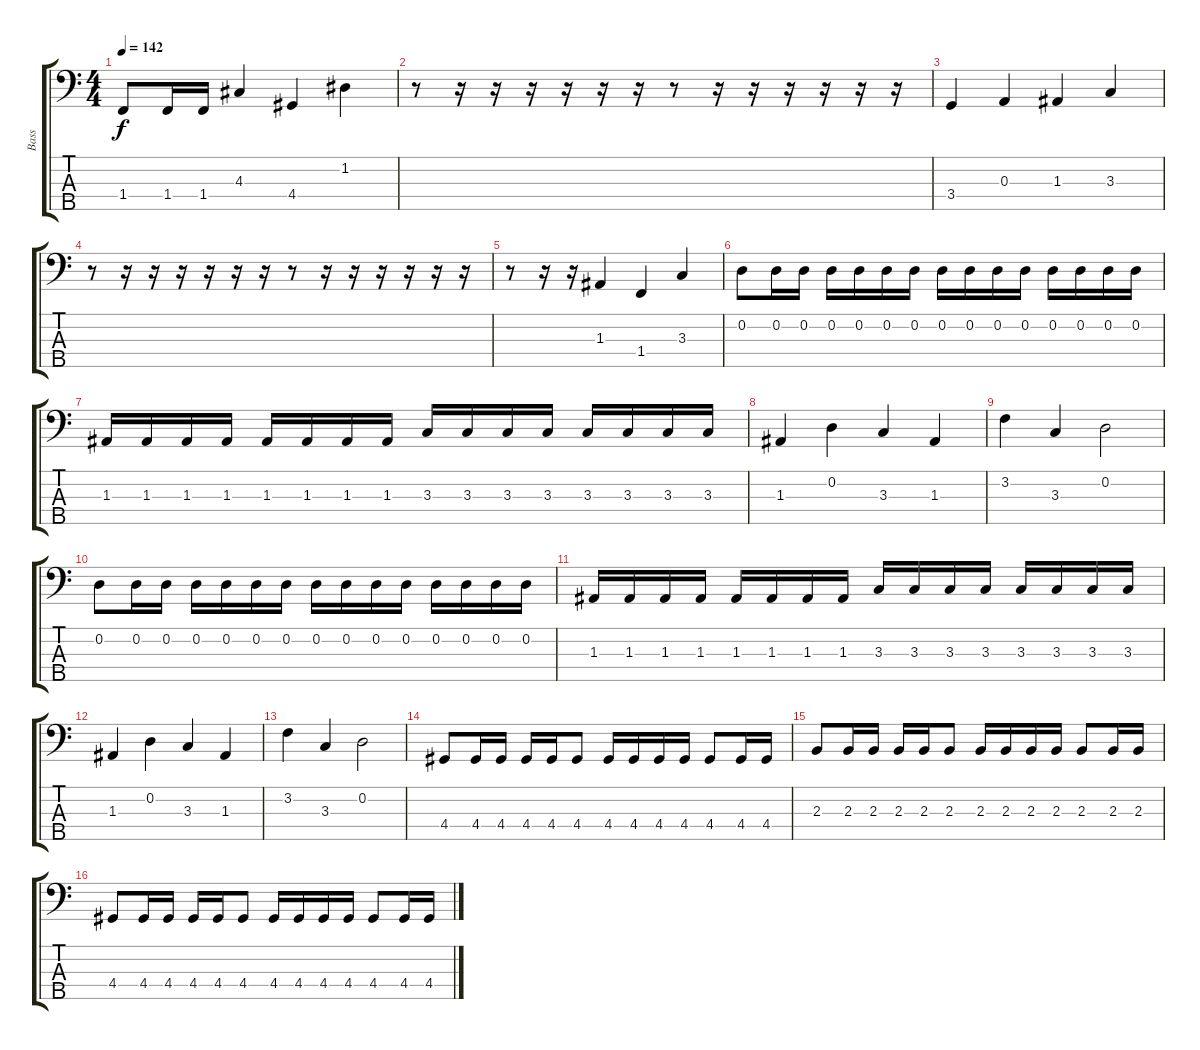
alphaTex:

\track ("Bass" "Bass") {instrument electricbasspick}
\staff {score tabs}
\tuning (G2 D2 A1 E1 B0) {hide}
\ts (4 4)
\tempo 142
\clef f4
\ks c
1.4.8{dy f} 1.4.16 1.4.16 4.3.4 4.4.4 1.2.4 |
r.8 r.16 r.16 r.16 r.16 r.16 r.16 r.8 r.16 r.16 r.16 r.16 r.16 r.16 |
3.4.4 0.3.4 1.3.4 3.3.4 |
r.8 r.16 r.16 r.16 r.16 r.16 r.16 r.8 r.16 r.16 r.16 r.16 r.16 r.16 |
r.8 r.16 r.16 1.3.4 1.4.4 3.3.4 |
0.2.8 0.2.16 0.2.16 0.2.16 0.2.16 0.2.16 0.2.16 0.2.16 0.2.16 0.2.16 0.2.16 0.2.16 0.2.16 0.2.16 0.2.16 |
1.3.16 1.3.16 1.3.16 1.3.16 1.3.16 1.3.16 1.3.16 1.3.16 3.3.16 3.3.16 3.3.16 3.3.16 3.3.16 3.3.16 3.3.16 3.3.16 |
1.3.4 0.2.4 3.3.4 1.3.4 |
3.2.4 3.3.4 0.2.2 |
0.2.8 0.2.16 0.2.16 0.2.16 0.2.16 0.2.16 0.2.16 0.2.16 0.2.16 0.2.16 0.2.16 0.2.16 0.2.16 0.2.16 0.2.16 |
1.3.16 1.3.16 1.3.16 1.3.16 1.3.16 1.3.16 1.3.16 1.3.16 3.3.16 3.3.16 3.3.16 3.3.16 3.3.16 3.3.16 3.3.16 3.3.16 |
1.3.4 0.2.4 3.3.4 1.3.4 |
3.2.4 3.3.4 0.2.2 |
4.4.8 4.4.16 4.4.16 4.4.16 4.4.16 4.4.8 4.4.16 4.4.16 4.4.16 4.4.16 4.4.8 4.4.16 4.4.16 |
2.3.8 2.3.16 2.3.16 2.3.16 2.3.16 2.3.8 2.3.16 2.3.16 2.3.16 2.3.16 2.3.8 2.3.16 2.3.16 |
4.4.8 4.4.16 4.4.16 4.4.16 4.4.16 4.4.8 4.4.16 4.4.16 4.4.16 4.4.16 4.4.8 4.4.16 4.4.16
